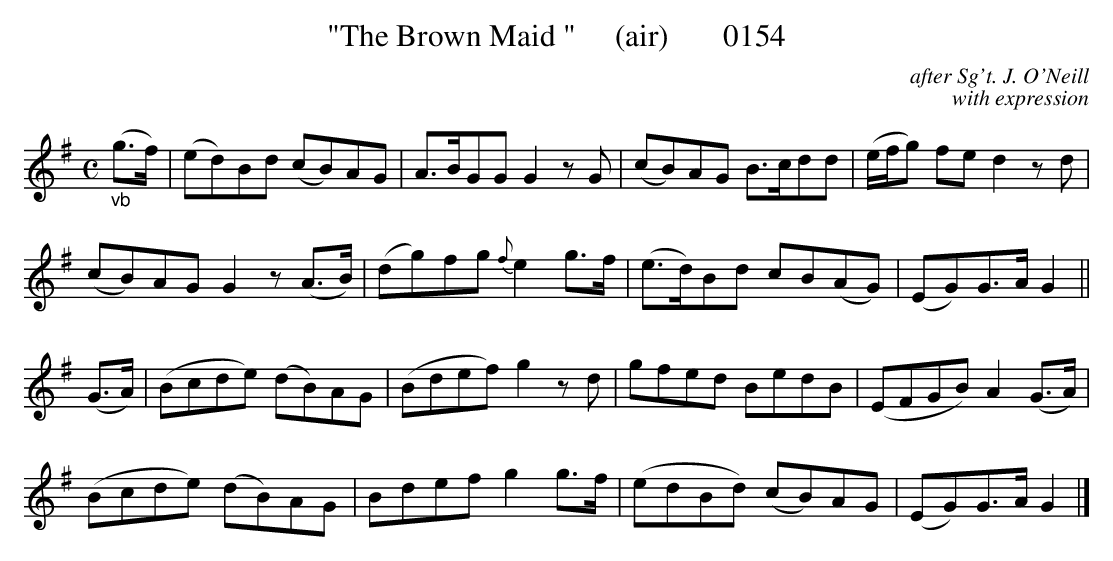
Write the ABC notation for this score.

X:1
T:"The Brown Maid "     (air)       0154
C:after Sg't. J. O'Neill
C:with expression
M:C
L:1/8
K:G
"_vb"(g3/2f/2)|(ed)Bd (cB)AG|A3/2B/2GG G2zG|(cB)AG B3/2c/2dd|(e/2f/2g) fe d2zd|
(cB)AG G2z(A3/2B/2)|(dg)fg {f}e2 g3/2f/2|(e3/2d/2)Bd cB(AG)|(EG)G3/2A/2 G2||
(G3/2A/2)|(Bcde) (dB)AG|(Bdef) g2zd|gfed BedB|(EFGB) A2(G3/2A/2)|
(Bcde) (dB)AG|Bdef g2g3/2f/2|(edBd) (cB)AG|(EG)G3/2A/2 G2|]
